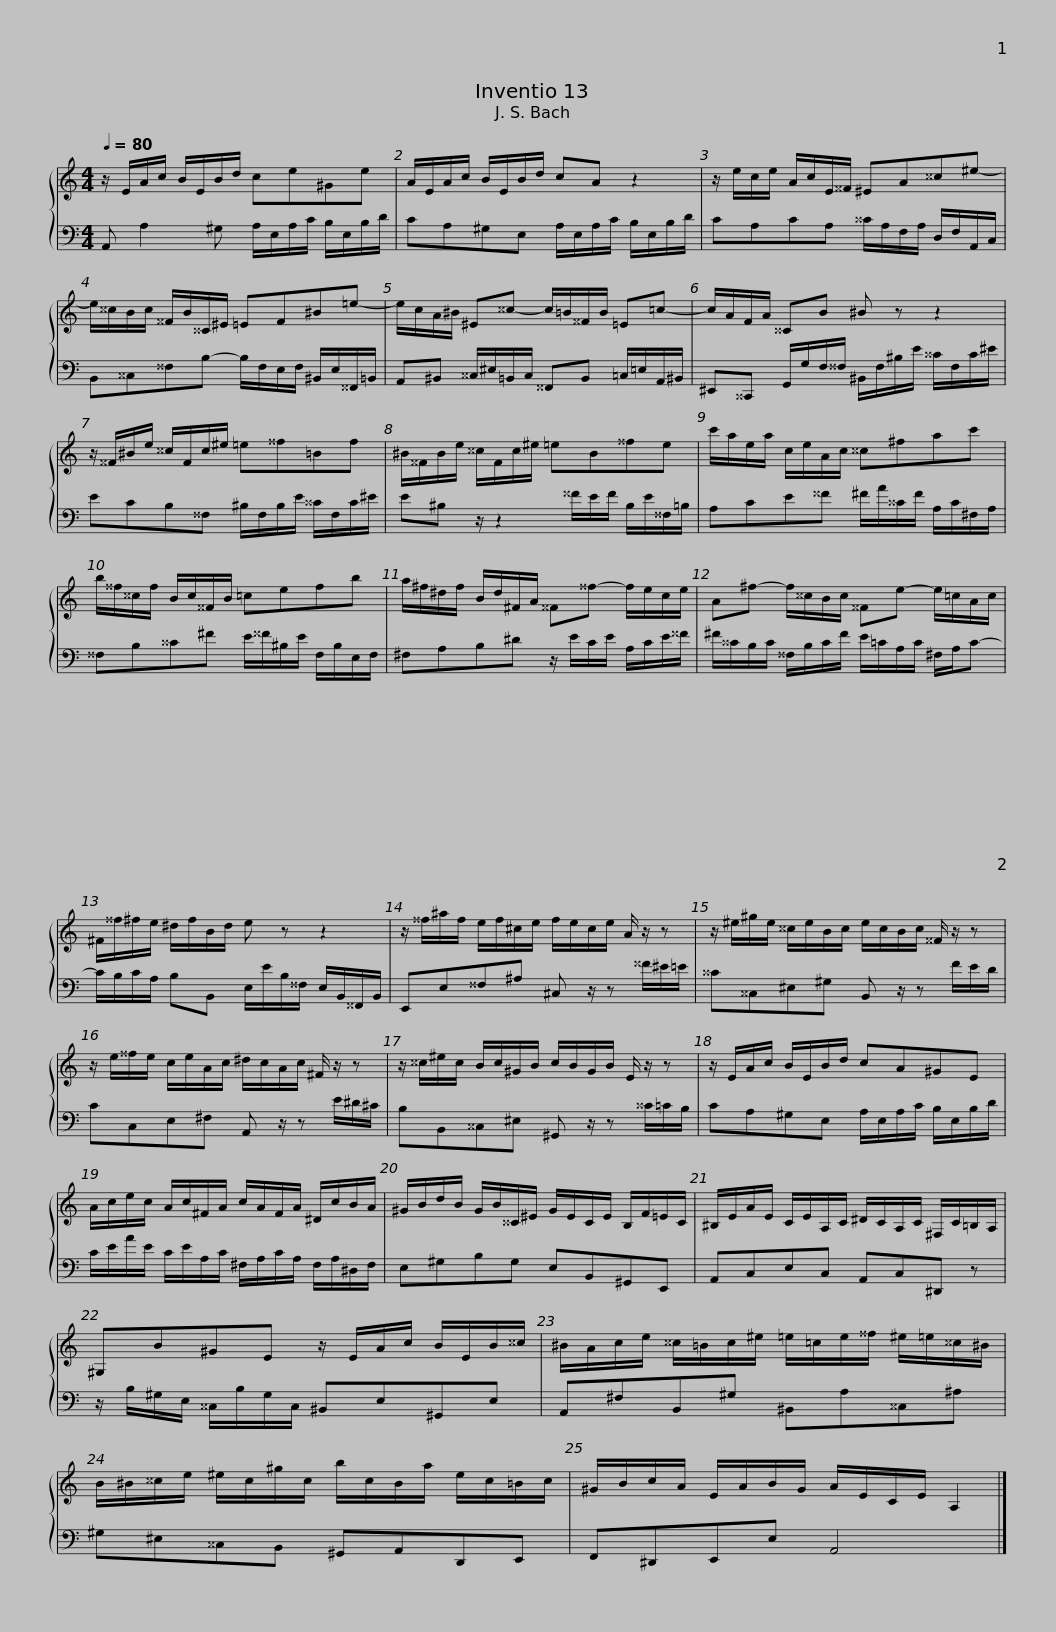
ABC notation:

X:1
%%score { 1 | 2 }
L:1/8
Q:1/4=80
M:4/4
I:linebreak $
K:C
V:1 treble
V:2 bass
V:1
 z/ E/A/c/ B/E/B/d/ ce^Ge | A/E/A/c/ B/E/B/d/ cA z2 |$ z/ e/c/e/ A/c/E/^^F/ ^EA^^c^e- | e/^^c/B/c/ ^^F/B/^^C/^E/ =EF^B=e- |$ e/c/A/^B/ ^E^^c- c/=B/^^F/B/ =E=c- | %5
 c/A/F/A/ ^^CB ^B z z2 |$ z/ ^^F/^B/e/ ^^c/F/c/^e/ =e^^f=Bf | ^B/^^F/B/e/ ^^c/F/c/^e/ =eB^^fe |$ c'/a/e/a/ c/e/A/c/ ^^c^fac' | b/^^f/^^c/f/ B/c/^^F/B/ =cefb |$ %10
 a/^f/^d/f/ B/d/^F/A/ ^^F^^f- f/e/c/e/ | A^f- f/^^c/B/c/ ^^Fe- e/=c/A/c/ |$ ^F/^^f/^f/e/ ^d/f/B/d/ e z z2 | z/ ^^f/^a/f/ e/f/^c/e/ f/e/c/e/ A/ z/ z |$ z/ ^e/^g/e/ ^^c/e/B/c/ e/c/B/c/ ^^F/ z/ z | %15
 z/ e/^^f/e/ c/e/A/c/ ^d/c/A/c/ ^F/ z/ z |$ z/ ^^c/^e/c/ B/c/^G/B/ c/B/G/B/ E/ z/ z | z/ E/A/c/ B/E/B/d/ cA^GE |$ A/c/e/c/ A/c/^F/A/ c/A/F/A/ ^D/c/B/A/ | ^G/B/d/B/ G/B/^^C/^E/ G/E/C/E/ B,/F/=E/C/ |$ %20
 ^B,/E/A/E/ C/E/A,/C/ ^D/C/A,/C/ ^F,/C/=B,/A,/ | ^G,B^GE z/ E/A/c/ B/E/B/^^c/ |$ ^B/A/c/e/ ^^c/=B/c/^e/ =e/=c/e/^^f/ ^e/=e/^^c/^B/ | B/^B/^^c/e/ ^e/c/^g/c/ b/c/B/a/ e/c/=B/c/ |$ ^G/B/c/A/ E/A/B/G/ A/E/C/E/ A,2 |] %25
V:2
 A,, A,2 ^G, A,/E,/A,/C/ B,/E,/B,/D/ | CA,^G,E, A,/E,/A,/C/ B,/E,/B,/D/ |$ CA,CA, ^^C/A,/F,/A,/ D,/F,/A,,/C,/ | B,,^^C,^^F,B,- B,/F,/E,/F,/ ^B,,/E,/^^F,,/=B,,/ |$ A,,^B,, ^^C,/^E,/=B,,/C,/ ^^F,,B,, =C,/=E,/A,,/^B,,/ | %5
 ^E,,^^C,, G,,/G,/F,/^^F,/ ^B,,/F,/^B,/E/ ^^C/F,/C/^E/ |$ ECB,^^F, ^B,/F,/B,/E/ ^^C/F,/C/^E/ | E^B, z/ z2 ^^F/E/F/ B,/E/^^F,/=B,/ |$ A,CE^^F ^F/A/^^C/F/ A,/C/^F,/A,/ | ^^F,B,^^C^F E/^^F/^B,/E/ F,/B,/E,/F,/ |$ %10
 ^F,A,B,^D z/ E/C/E/ A,/C/E/^^F/ | ^F/^^C/B,/C/ ^^F,/B,/C/F/ E/=C/A,/C/ ^F,/A,/C- |$ C/B,/C/A,/ B,B,, E,/E/B,/^^F,/ E,/B,,/^^F,,/B,,/ | E,,E,^^F,^A, ^C, z/ z ^^F/^E/=E/ |$ ^^C^^C,^E,^G, B,, z/ z F/E/D/ | %15
 CC,E,^F, A,, z/ z E/^D/^C/ |$ B,B,,^^C,^E, ^G,, z/ z ^^C/=C/B,/ | CA,^G,E, A,/E,/A,/C/ B,/E,/B,/D/ |$ C/E/A/E/ C/E/A,/C/ ^F,/A,/C/A,/ F,/A,/^D,/F,/ | E,^G,B,G, E,B,,^G,,E,, |$ %20
 A,,C,E,C, A,,C,^D,, z | z/ B,/^G,/E,/ ^^C,/B,/G,/C,/ ^B,,E,^G,,E, |$ A,,^F,B,,^G, ^B,,A,^^C,^A, | ^G,^E,^^C,B,, ^G,,A,,D,,E,, |$ F,,^D,,E,,E, A,,4 |] %25
